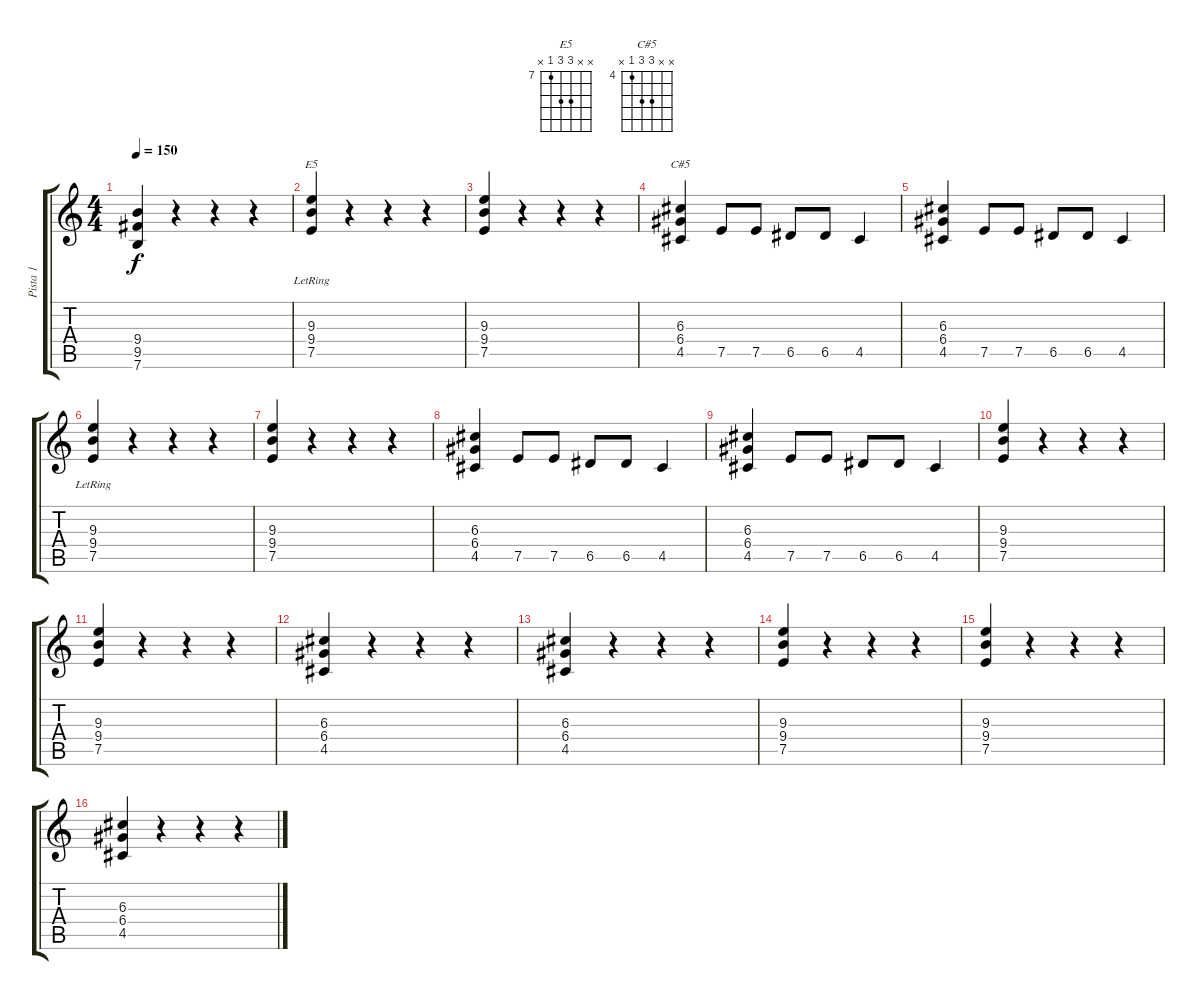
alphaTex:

\track ("Pista 1" "Pista 1") {instrument overdrivenguitar}
\staff {score tabs}
\tuning (E4 B3 G3 D3 A2 E2) {hide}
\chord ("E5" x x 9 9 7 x) {firstfret 7}
\chord ("C#5" x x 6 6 4 x) {firstfret 4}
\ts (4 4)
\tempo 150
\clef g2
\ks c
(9.4 9.5 7.6).4{dy f instrument overdrivenguitar} r.4 r.4 r.4 |
(9.3 9.4{lr} 7.5).4{ch "E5"} r.4 r.4 r.4 |
(9.3 9.4 7.5).4 r.4 r.4 r.4 |
(6.3 6.4 4.5).4{ch "C#5"} 7.5.8 7.5.8 6.5.8 6.5.8 4.5.4 |
(6.3 6.4 4.5).4 7.5.8 7.5.8 6.5.8 6.5.8 4.5.4 |
(9.3 9.4{lr} 7.5).4 r.4 r.4 r.4 |
(9.3 9.4 7.5).4 r.4 r.4 r.4 |
(6.3 6.4 4.5).4 7.5.8 7.5.8 6.5.8 6.5.8 4.5.4 |
(6.3 6.4 4.5).4 7.5.8 7.5.8 6.5.8 6.5.8 4.5.4 |
(9.3 9.4 7.5).4 r.4 r.4 r.4 |
(9.3 9.4 7.5).4 r.4 r.4 r.4 |
(6.3 6.4 4.5).4 r.4 r.4 r.4 |
(6.3 6.4 4.5).4 r.4 r.4 r.4 |
(9.3 9.4 7.5).4 r.4 r.4 r.4 |
(9.3 9.4 7.5).4 r.4 r.4 r.4 |
(6.3 6.4 4.5).4 r.4 r.4 r.4
